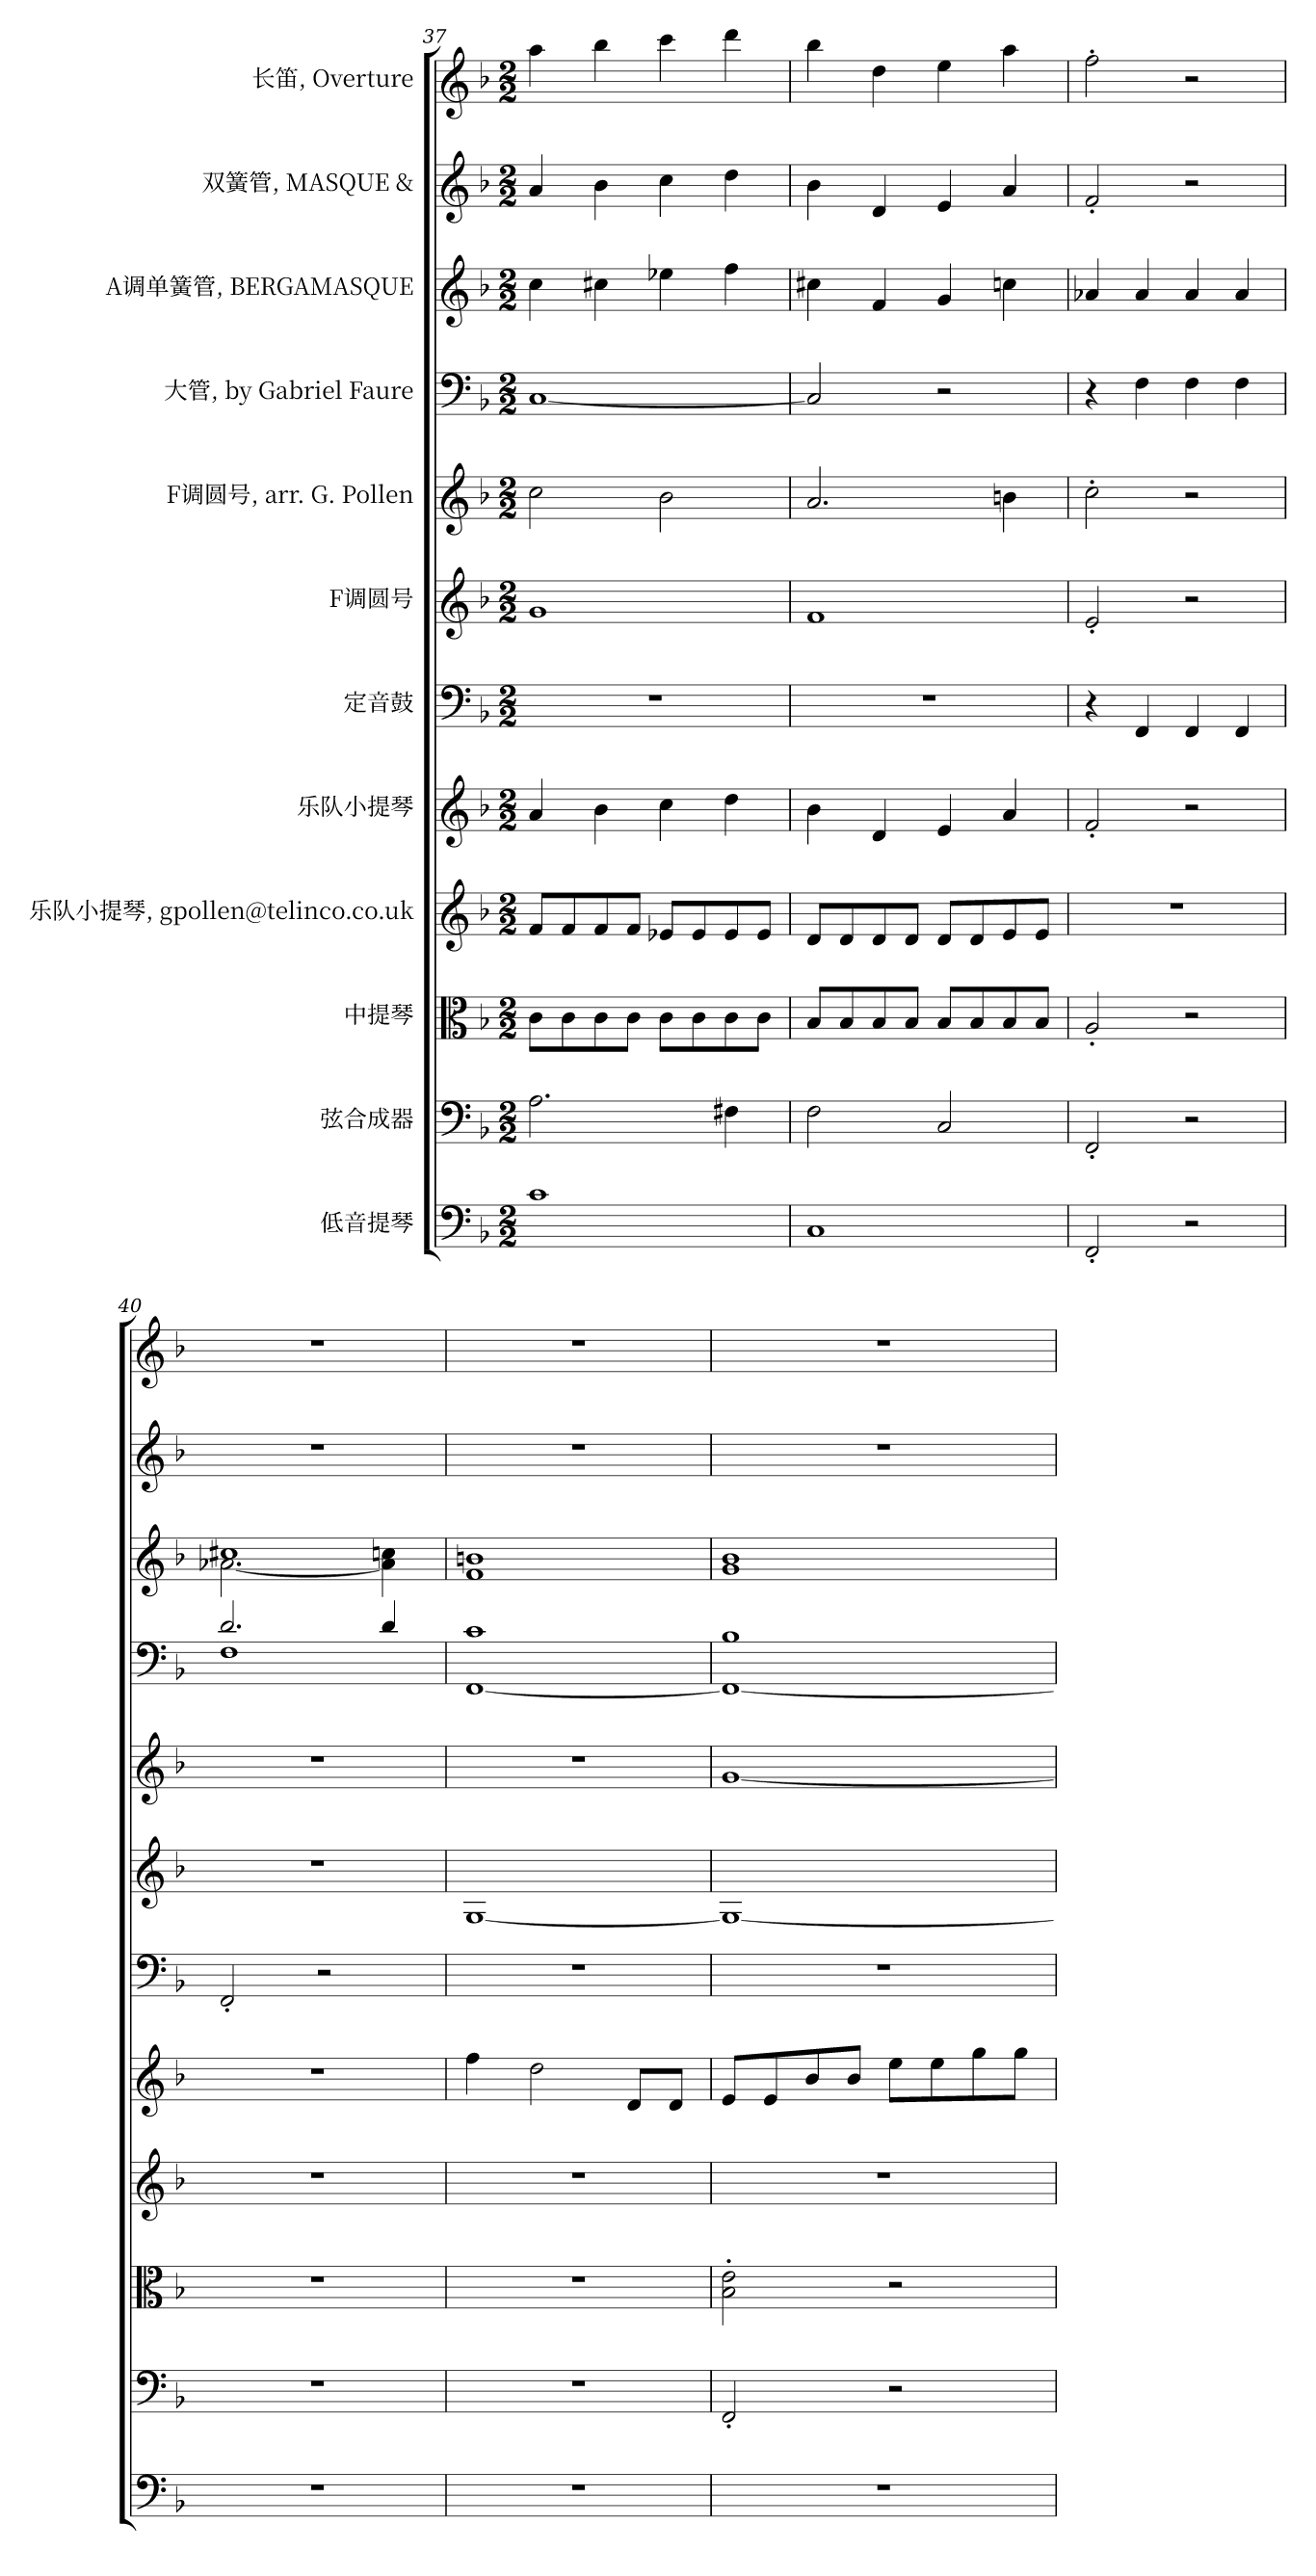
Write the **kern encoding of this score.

**kern	**kern	**kern	**kern	**kern	**kern	**kern	**kern	**kern	**kern	**kern	**kern
*part12	*part11	*part10	*part9	*part8	*part7	*part6	*part5	*part4	*part3	*part2	*part1
*staff12	*staff11	*staff10	*staff9	*staff8	*staff7	*staff6	*staff5	*staff4	*staff3	*staff2	*staff1
*I"低音提琴	*I"弦合成器	*I"中提琴	*I"乐队小提琴, gpollen@telinco.co.uk	*I"乐队小提琴	*I"定音鼓	*I"F调圆号	*I"F调圆号, arr. G. Pollen	*I"大管, by Gabriel Faure	*I"A调单簧管, BERGAMASQUE	*I"双簧管, MASQUE &amp;	*I"长笛, Overture
*clefF4	*clefF4	*clefC3	*clefG2	*clefG2	*clefF4	*clefG2	*clefG2	*clefF4	*clefG2	*clefG2	*clefG2
*ITrd7c12	*	*	*	*	*	*ITrd4c7	*ITrd4c7	*	*ITrd2c3	*	*
*k[b-]	*k[b-]	*k[b-]	*k[b-]	*k[b-]	*k[b-]	*k[b-e-]	*k[b-e-]	*k[b-]	*k[f#c#]	*k[b-]	*k[b-]
*M2/2	*M2/2	*M2/2	*M2/2	*M2/2	*M2/2	*M2/2	*M2/2	*M2/2	*M2/2	*M2/2	*M2/2
=37	=37	=37	=37	=37	=37	=37	=37	=37	=37	=37	=37
1C	2.A\	8c\L	8f/L	4a/	1r	1c	2f\	[1C	4a\	4a/	4aa\
.	.	8c\	8f/	.	.	.	.	.	.	.	.
.	.	8c\	8f/	4b-\	.	.	.	.	4a#X\	4b-\	4bb-\
.	.	8c\J	8f/J	.	.	.	.	.	.	.	.
.	.	8c\L	8e-X/L	4cc\	.	.	2e-\	.	4ccn\	4cc\	4ccc\
.	.	8c\	8e-/	.	.	.	.	.	.	.	.
.	4F#X\	8c\	8e-/	4dd\	.	.	.	.	4dd\	4dd\	4ddd\
.	.	8c\J	8e-/J	.	.	.	.	.	.	.	.
=38	=38	=38	=38	=38	=38	=38	=38	=38	=38	=38	=38
1CC	2F\	8B-/L	8d/L	4b-\	1r	1B-	2.d/	2C/]	4a#X\	4b-\	4bb-\
.	.	8B-/	8d/	.	.	.	.	.	.	.	.
.	.	8B-/	8d/	4d/	.	.	.	.	4d/	4d/	4dd\
.	.	8B-/J	8d/J	.	.	.	.	.	.	.	.
.	2C/	8B-/L	8d/L	4e/	.	.	.	2r	4e/	4e/	4ee\
.	.	8B-/	8d/	.	.	.	.	.	.	.	.
.	.	8B-/	8e/	4a/	.	.	4en\	.	4an\	4a/	4aa\
.	.	8B-/J	8e/J	.	.	.	.	.	.	.	.
=39	=39	=39	=39	=39	=39	=39	=39	=39	=39	=39	=39
2FFF'/	2FF'/	2A'/	1r	2f'/	4r	2A'/	2f'\	4r	4fn/	2f'/	2ff'\
.	.	.	.	.	4FF/	.	.	4F\	4f/	.	.
2r	2r	2r	.	2r	4FF/	2r	2r	4F\	4f/	2r	2r
.	.	.	.	.	4FF/	.	.	4F\	4f/	.	.
=40	=40	=40	=40	=40	=40	=40	=40	=40	=40	=40	=40
*	*	*	*	*	*	*	*	*^	*^	*	*
1r	1r	1r	1r	1r	2FF'/	1r	1r	2.d/	1F	1a#X	[2.fn\	1r	1r
.	.	.	.	.	2r	.	.	.	.	.	.	.	.
.	.	.	.	.	.	.	.	4d/	.	.	4f\] 4an\	.	.
*	*	*	*	*	*	*	*	*	*	*v	*v	*	*
=41	=41	=41	=41	=41	=41	=41	=41	=41	=41	=41	=41	=41
1r	1r	1r	1r	4ff\	1r	[1C	1r	1c	[1FF	1d 1g#X	1r	1r
.	.	.	.	2dd\	.	.	.	.	.	.	.	.
.	.	.	.	8d/L	.	.	.	.	.	.	.	.
.	.	.	.	8d/J	.	.	.	.	.	.	.	.
!!LO:PB:g=z
=42	=42	=42	=42	=42	=42	=42	=42	=42	=42	=42	=42	=42
1r	2FF'/	2B-\' 2e\'	1r	8e/L	1r	1C_	[1c	1B-	1FF_	1e 1g	1r	1r
.	.	.	.	8e/	.	.	.	.	.	.	.	.
.	.	.	.	8b-/	.	.	.	.	.	.	.	.
.	.	.	.	8b-/J	.	.	.	.	.	.	.	.
.	2r	2r	.	8ee\L	.	.	.	.	.	.	.	.
.	.	.	.	8ee\	.	.	.	.	.	.	.	.
.	.	.	.	8gg\	.	.	.	.	.	.	.	.
.	.	.	.	8gg\J	.	.	.	.	.	.	.	.
*	*	*	*	*	*	*	*	*v	*v	*	*	*
=	=	=	=	=	=	=	=	=	=	=	=
*-	*-	*-	*-	*-	*-	*-	*-	*-	*-	*-	*-
